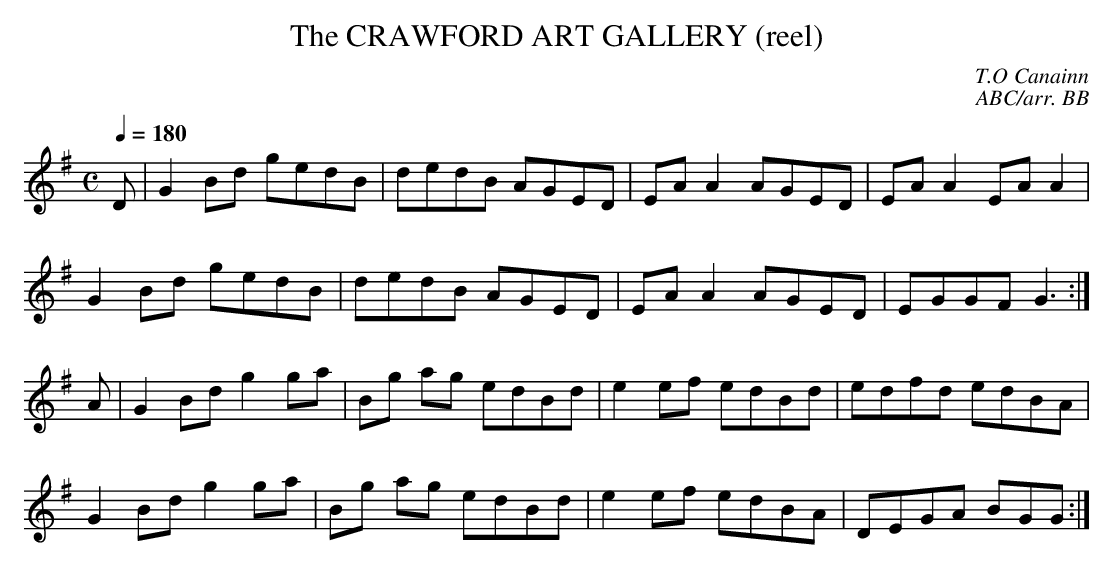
X:1
T:CRAWFORD ART GALLERY (reel), The
C:T.O Canainn
C:ABC/arr. BB
M:C
Q:1/4=180
K:G
D|G2 Bd gedB|dedB AGED|EAA2 AGED|EAA2 EAA2|
G2 Bd gedB|dedB AGED|EAA2 AGED|EGGF G3:|
A|G2 Bd g2ga|Bg ag edBd|e2ef edBd|edfd edBA|
G2 Bd g2ga|Bg ag edBd|e2ef edBA|DEGA BGG:|
